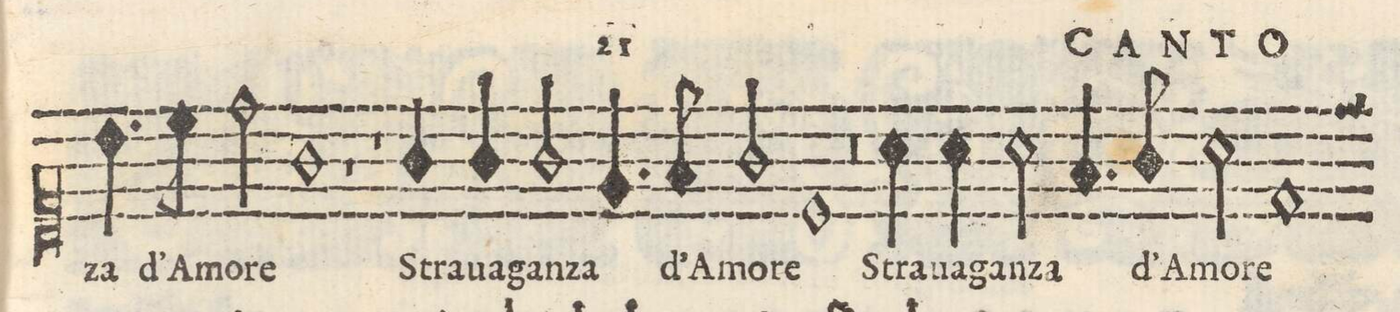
**kern	**text
*I"CANTO	*
*clefC1	*
*k[]	*
*met(C)	*
*M2/1	*
4.b\	-za
8cc\	d`A-
2dd\	-mo-
=43-	=43-
1g	-re
1r	.
=44-	=44-
1r	.
4g/	Stra-
4g/	-ua-
2g/	-gan-
=45-	=45-
4.e/	-za
8f/	d`A-
2g/	-mo-
1c	-re
=46-	=46-
0r	.
=47-	=47-
4a\	Stra-
4a\	-ua-
2a\	-gan-
4.f/	-za
8g/	d`A-
2a\	-mo-
=48-	=48-
1d	-re
*custos:dd	*
*-	*-
